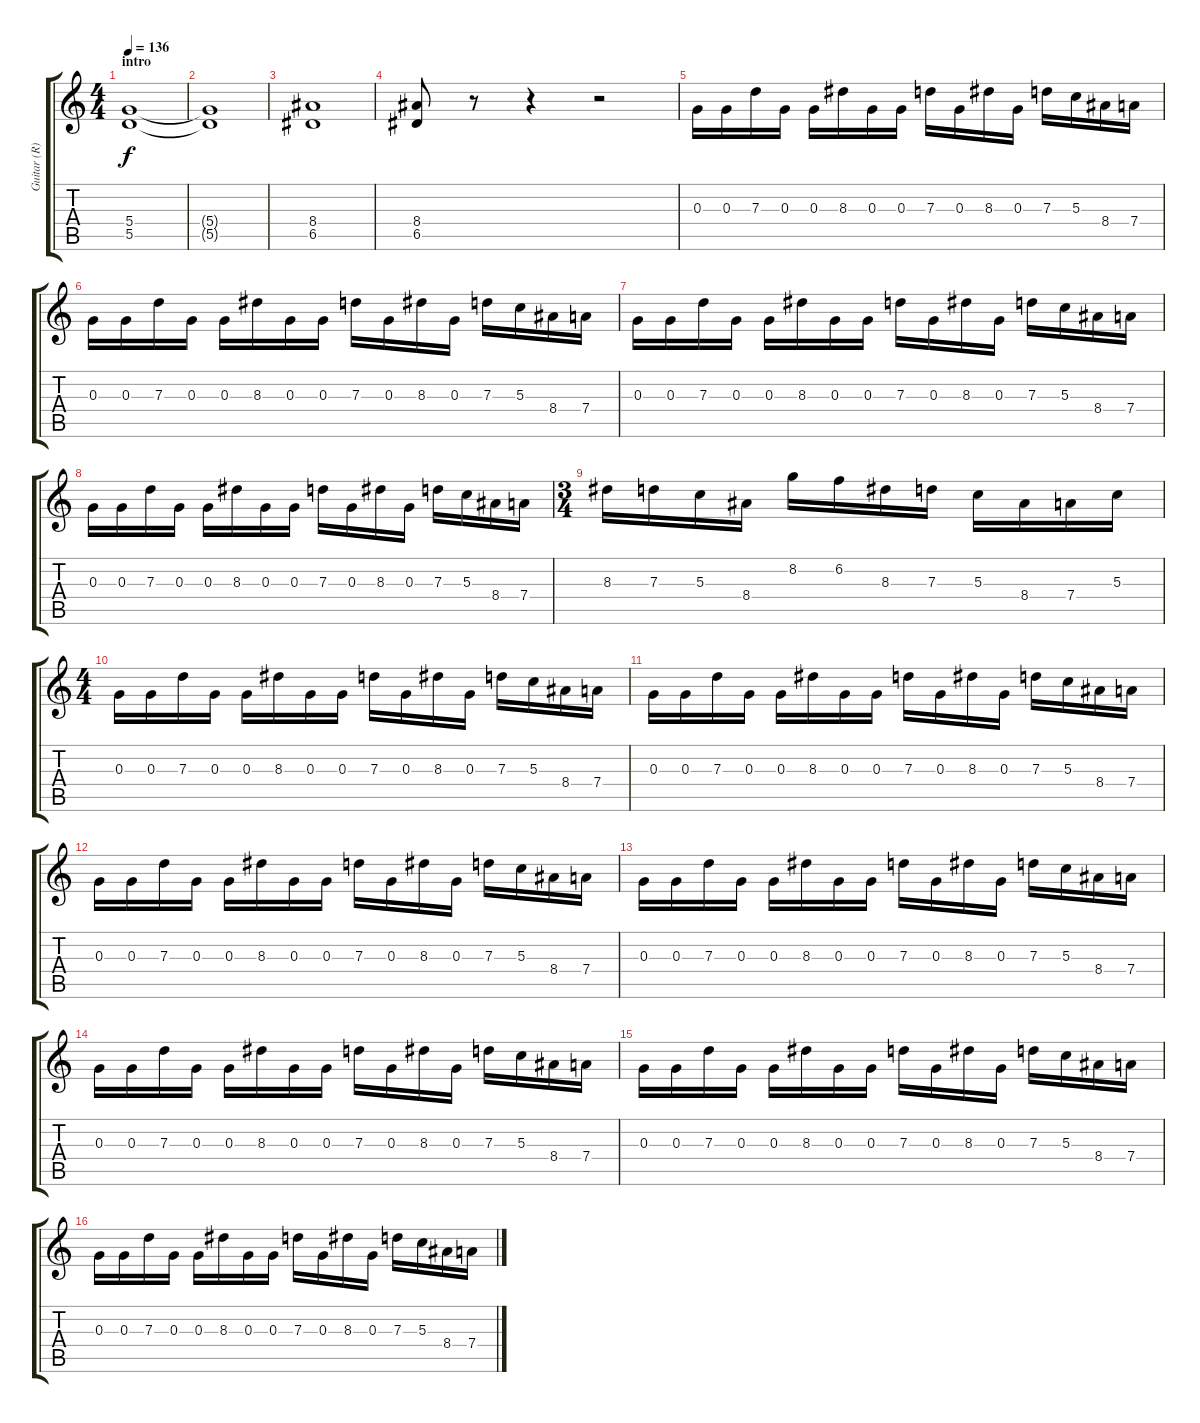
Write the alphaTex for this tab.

\track ("Guitar (R)" "Guitar (R)") {instrument distortionguitar}
\staff {score tabs}
\tuning (E4 B3 G3 D3 A2 E2) {hide}
\ts (4 4)
\section ("" "intro")
\tempo 136
\clef g2
\ks c
(5.4 5.5).1{dy f instrument distortionguitar} |
(5.4{t} 5.5{t}).1 |
(8.4 6.5).1 |
(8.4 6.5).8 r.8 r.4 r.2 |
0.3.16 0.3.16 7.3.16 0.3.16 0.3.16 8.3.16 0.3.16 0.3.16 7.3.16 0.3.16 8.3.16 0.3.16 7.3.16 5.3.16 8.4.16 7.4.16 |
0.3.16 0.3.16 7.3.16 0.3.16 0.3.16 8.3.16 0.3.16 0.3.16 7.3.16 0.3.16 8.3.16 0.3.16 7.3.16 5.3.16 8.4.16 7.4.16 |
0.3.16 0.3.16 7.3.16 0.3.16 0.3.16 8.3.16 0.3.16 0.3.16 7.3.16 0.3.16 8.3.16 0.3.16 7.3.16 5.3.16 8.4.16 7.4.16 |
0.3.16 0.3.16 7.3.16 0.3.16 0.3.16 8.3.16 0.3.16 0.3.16 7.3.16 0.3.16 8.3.16 0.3.16 7.3.16 5.3.16 8.4.16 7.4.16 |
\ts (3 4)
8.3.16 7.3.16 5.3.16 8.4.16 8.2.16 6.2.16 8.3.16 7.3.16 5.3.16 8.4.16 7.4.16 5.3.16 |
\ts (4 4)
0.3.16 0.3.16 7.3.16 0.3.16 0.3.16 8.3.16 0.3.16 0.3.16 7.3.16 0.3.16 8.3.16 0.3.16 7.3.16 5.3.16 8.4.16 7.4.16 |
0.3.16 0.3.16 7.3.16 0.3.16 0.3.16 8.3.16 0.3.16 0.3.16 7.3.16 0.3.16 8.3.16 0.3.16 7.3.16 5.3.16 8.4.16 7.4.16 |
0.3.16 0.3.16 7.3.16 0.3.16 0.3.16 8.3.16 0.3.16 0.3.16 7.3.16 0.3.16 8.3.16 0.3.16 7.3.16 5.3.16 8.4.16 7.4.16 |
0.3.16 0.3.16 7.3.16 0.3.16 0.3.16 8.3.16 0.3.16 0.3.16 7.3.16 0.3.16 8.3.16 0.3.16 7.3.16 5.3.16 8.4.16 7.4.16 |
0.3.16 0.3.16 7.3.16 0.3.16 0.3.16 8.3.16 0.3.16 0.3.16 7.3.16 0.3.16 8.3.16 0.3.16 7.3.16 5.3.16 8.4.16 7.4.16 |
0.3.16 0.3.16 7.3.16 0.3.16 0.3.16 8.3.16 0.3.16 0.3.16 7.3.16 0.3.16 8.3.16 0.3.16 7.3.16 5.3.16 8.4.16 7.4.16 |
0.3.16 0.3.16 7.3.16 0.3.16 0.3.16 8.3.16 0.3.16 0.3.16 7.3.16 0.3.16 8.3.16 0.3.16 7.3.16 5.3.16 8.4.16 7.4.16
